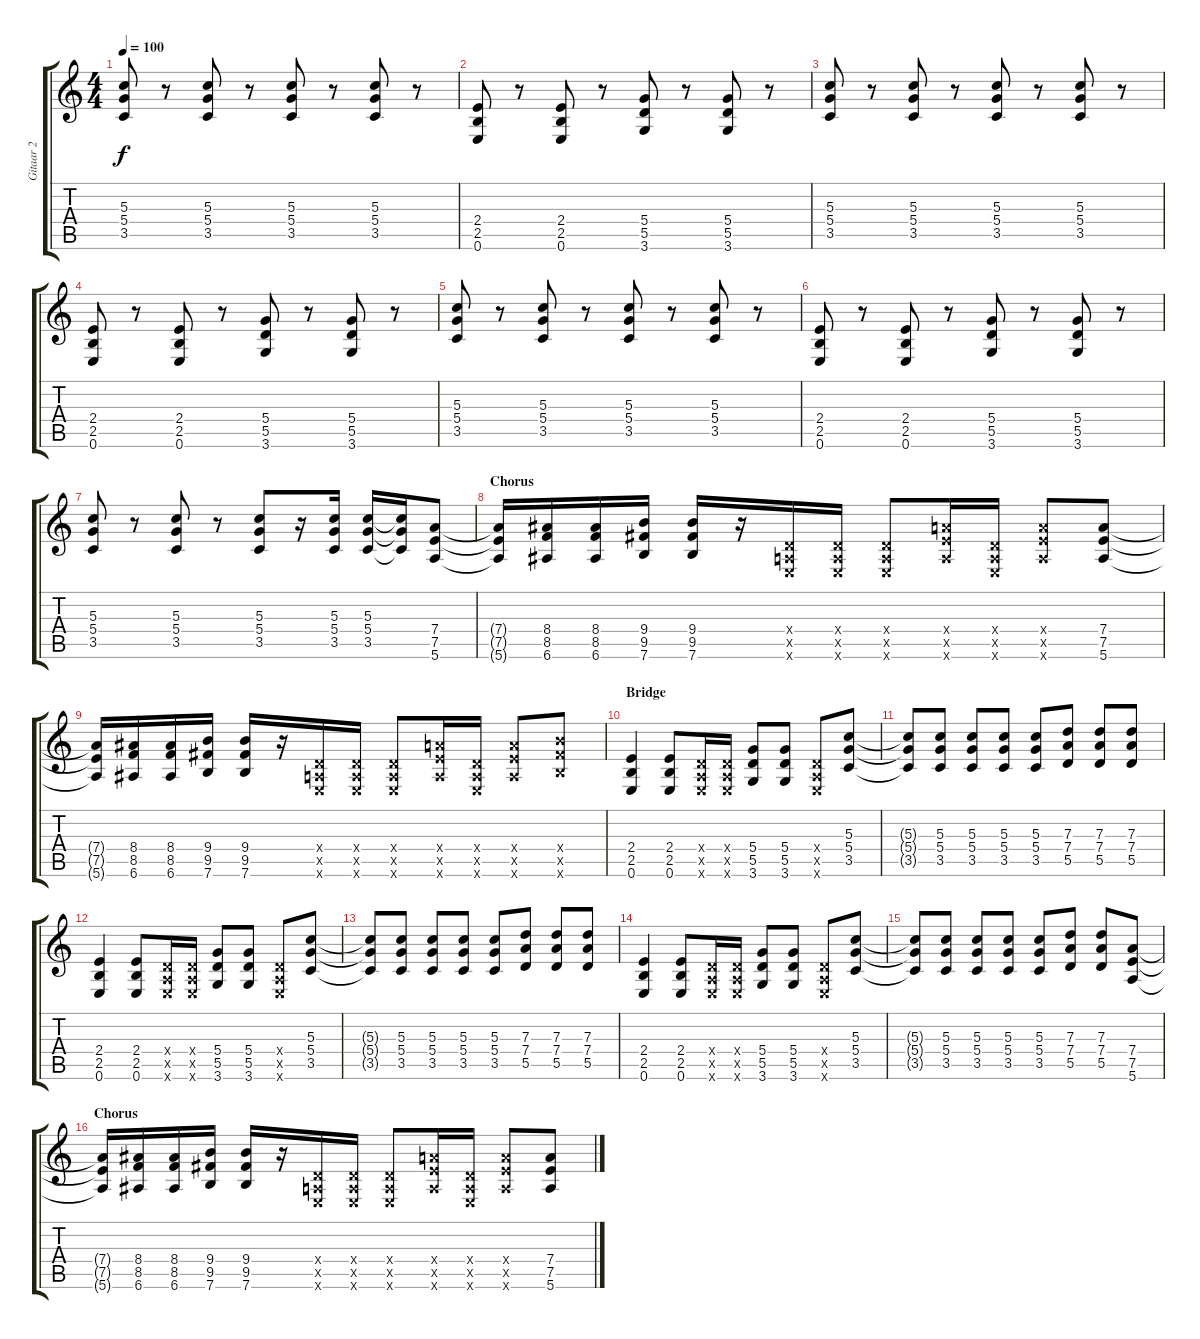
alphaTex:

\track ("Gitaar 2" "Gitaar 2") {instrument overdrivenguitar}
\staff {score tabs}
\tuning (E4 B3 G3 D3 A2 E2) {hide}
\ts (4 4)
\tempo 100
\clef g2
\ks c
(5.3 5.4 3.5).8{dy f} r.8 (5.3 5.4 3.5).8 r.8 (5.3 5.4 3.5).8 r.8 (5.3 5.4 3.5).8 r.8 |
(2.4 2.5 0.6).8 r.8 (2.4 2.5 0.6).8 r.8 (5.4 5.5 3.6).8 r.8 (5.4 5.5 3.6).8 r.8 |
(5.3 5.4 3.5).8 r.8 (5.3 5.4 3.5).8 r.8 (5.3 5.4 3.5).8 r.8 (5.3 5.4 3.5).8 r.8 |
(2.4 2.5 0.6).8 r.8 (2.4 2.5 0.6).8 r.8 (5.4 5.5 3.6).8 r.8 (5.4 5.5 3.6).8 r.8 |
(5.3 5.4 3.5).8 r.8 (5.3 5.4 3.5).8 r.8 (5.3 5.4 3.5).8 r.8 (5.3 5.4 3.5).8 r.8 |
(2.4 2.5 0.6).8 r.8 (2.4 2.5 0.6).8 r.8 (5.4 5.5 3.6).8 r.8 (5.4 5.5 3.6).8 r.8 |
(5.3 5.4 3.5).8 r.8 (5.3 5.4 3.5).8 r.8 (5.3 5.4 3.5).8 r.16 (5.3 5.4 3.5).16 (5.3 5.4 3.5).16 (5.3{t} 5.4{t} 3.5{t}).16 (7.4 7.5 5.6).8 |
\section ("" "Chorus")
(7.4{t} 7.5{t} 5.6{t}).16 (8.4 8.5 6.6).16 (8.4 8.5 6.6).16 (9.4 9.5 7.6).16 (9.4 9.5 7.6).16 r.16 (0.4{x} 0.5{x} 0.6{x}).16 (0.4{x} 0.5{x} 0.6{x}).16 (0.4{x} 0.5{x} 0.6{x}).8 (7.4{x} 7.5{x} 5.6{x}).16 (0.4{x} 0.5{x} 0.6{x}).16 (7.4{x} 7.5{x} 5.6{x}).8 (7.4 7.5 5.6).8 |
(7.4{t} 7.5{t} 5.6{t}).16 (8.4 8.5 6.6).16 (8.4 8.5 6.6).16 (9.4 9.5 7.6).16 (9.4 9.5 7.6).16 r.16 (0.4{x} 0.5{x} 0.6{x}).16 (0.4{x} 0.5{x} 0.6{x}).16 (0.4{x} 0.5{x} 0.6{x}).8 (7.4{x} 7.5{x} 5.6{x}).16 (0.4{x} 0.5{x} 0.6{x}).16 (7.4{x} 7.5{x} 5.6{x}).8 (9.4{x} 9.5{x} 7.6{x}).8 |
\section ("" "Bridge")
(2.4 2.5 0.6).4 (2.4 2.5 0.6).8 (0.4{x} 0.5{x} 0.6{x}).16 (0.4{x} 0.5{x} 0.6{x}).16 (5.4 5.5 3.6).8 (5.4 5.5 3.6).8 (0.4{x} 0.5{x} 0.6{x}).8 (5.3 5.4 3.5).8 |
(5.3{t} 5.4{t} 3.5{t}).8 (5.3 5.4 3.5).8 (5.3 5.4 3.5).8 (5.3 5.4 3.5).8 (5.3 5.4 3.5).8 (7.3 7.4 5.5).8 (7.3 7.4 5.5).8 (7.3 7.4 5.5).8 |
(2.4 2.5 0.6).4 (2.4 2.5 0.6).8 (0.4{x} 0.5{x} 0.6{x}).16 (0.4{x} 0.5{x} 0.6{x}).16 (5.4 5.5 3.6).8 (5.4 5.5 3.6).8 (0.4{x} 0.5{x} 0.6{x}).8 (5.3 5.4 3.5).8 |
(5.3{t} 5.4{t} 3.5{t}).8 (5.3 5.4 3.5).8 (5.3 5.4 3.5).8 (5.3 5.4 3.5).8 (5.3 5.4 3.5).8 (7.3 7.4 5.5).8 (7.3 7.4 5.5).8 (7.3 7.4 5.5).8 |
(2.4 2.5 0.6).4 (2.4 2.5 0.6).8 (0.4{x} 0.5{x} 0.6{x}).16 (0.4{x} 0.5{x} 0.6{x}).16 (5.4 5.5 3.6).8 (5.4 5.5 3.6).8 (0.4{x} 0.5{x} 0.6{x}).8 (5.3 5.4 3.5).8 |
(5.3{t} 5.4{t} 3.5{t}).8 (5.3 5.4 3.5).8 (5.3 5.4 3.5).8 (5.3 5.4 3.5).8 (5.3 5.4 3.5).8 (7.3 7.4 5.5).8 (7.3 7.4 5.5).8 (7.4 7.5 5.6).8 |
\section ("" "Chorus")
(7.4{t} 7.5{t} 5.6{t}).16 (8.4 8.5 6.6).16 (8.4 8.5 6.6).16 (9.4 9.5 7.6).16 (9.4 9.5 7.6).16 r.16 (0.4{x} 0.5{x} 0.6{x}).16 (0.4{x} 0.5{x} 0.6{x}).16 (0.4{x} 0.5{x} 0.6{x}).8 (7.4{x} 7.5{x} 5.6{x}).16 (0.4{x} 0.5{x} 0.6{x}).16 (7.4{x} 7.5{x} 5.6{x}).8 (7.4 7.5 5.6).8
